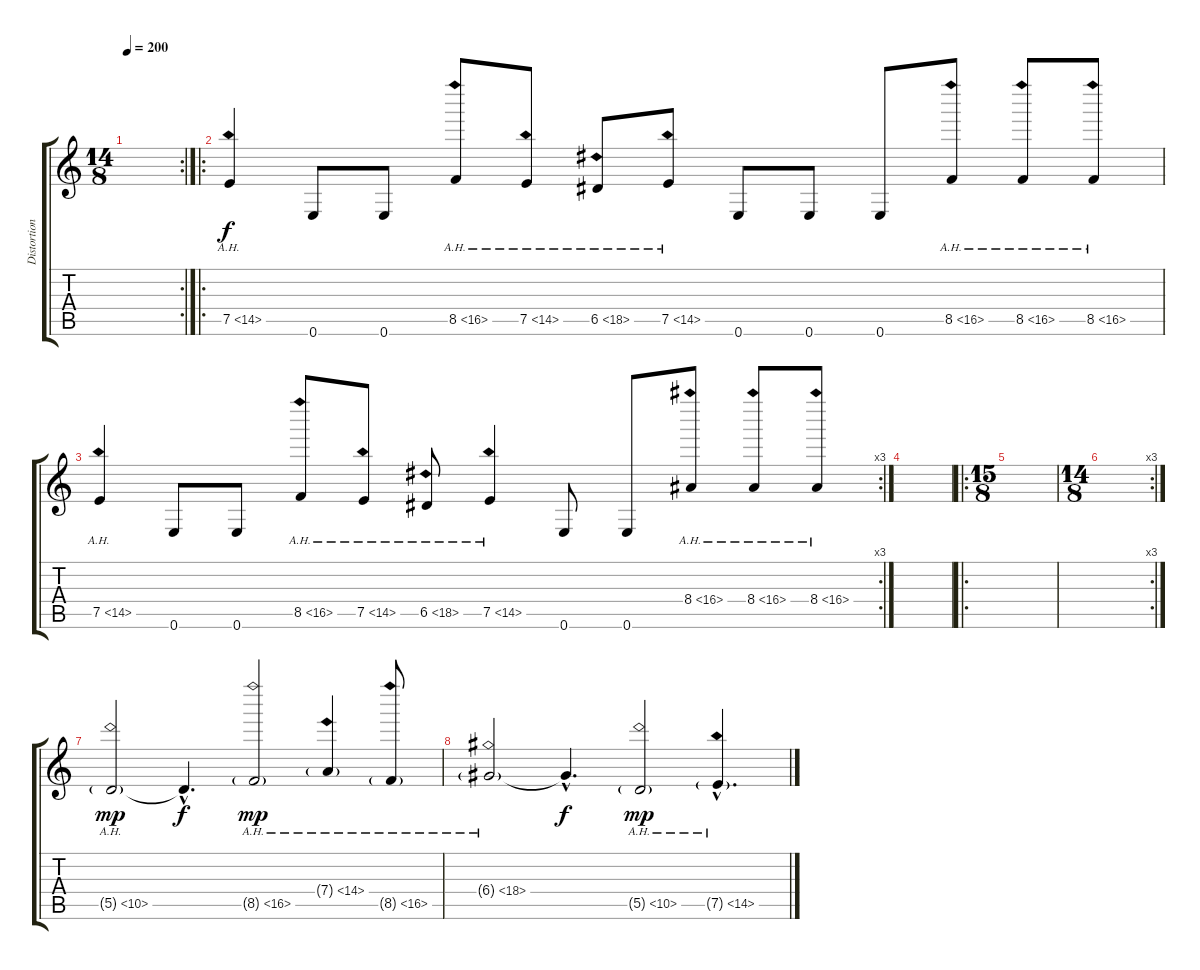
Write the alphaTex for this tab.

\track ("Distortion " "Distortion") {instrument distortionguitar}
\staff {score tabs}
\tuning (E4 B3 G3 D3 A2 E2) {hide}
\rc 2
\ts (14 8)
\tempo 200
\clef g2
\ks c
|
\ro
7.5{ah 7}.4 0.6.8 0.6.8 8.5{ah 8}.8 7.5{ah 7}.8 6.5{ah 12}.8 7.5{ah 7}.8 0.6.8 0.6.8 0.6.8 8.5{ah 8}.8 8.5{ah 8}.8 8.5{ah 8}.8 |
\rc 3
7.5{ah 7}.4 0.6.8 0.6.8 8.5{ah 8}.8 7.5{ah 7}.8 6.5{ah 12}.8 7.5{ah 7}.4 0.6.8 0.6.8 8.4{ah 8}.8 8.4{ah 8}.8 8.4{ah 8}.8 |
|
\ro
\ts (15 8)
|
\rc 3
\ts (14 8)
|
5.5{ah 5 g}.2{dy mp} 5.5{hac t}.4{d dy f} 8.5{ah 8 g}.2{dy mp} 7.4{ah 7 g}.4 8.5{ah 8 g}.8 |
6.4{ah 12 g}.2 6.4{hac t}.4{d dy f} 5.5{ah 5 g}.2{dy mp} 7.5{ah 7 g hac}.4{d instrument distortionguitar}
